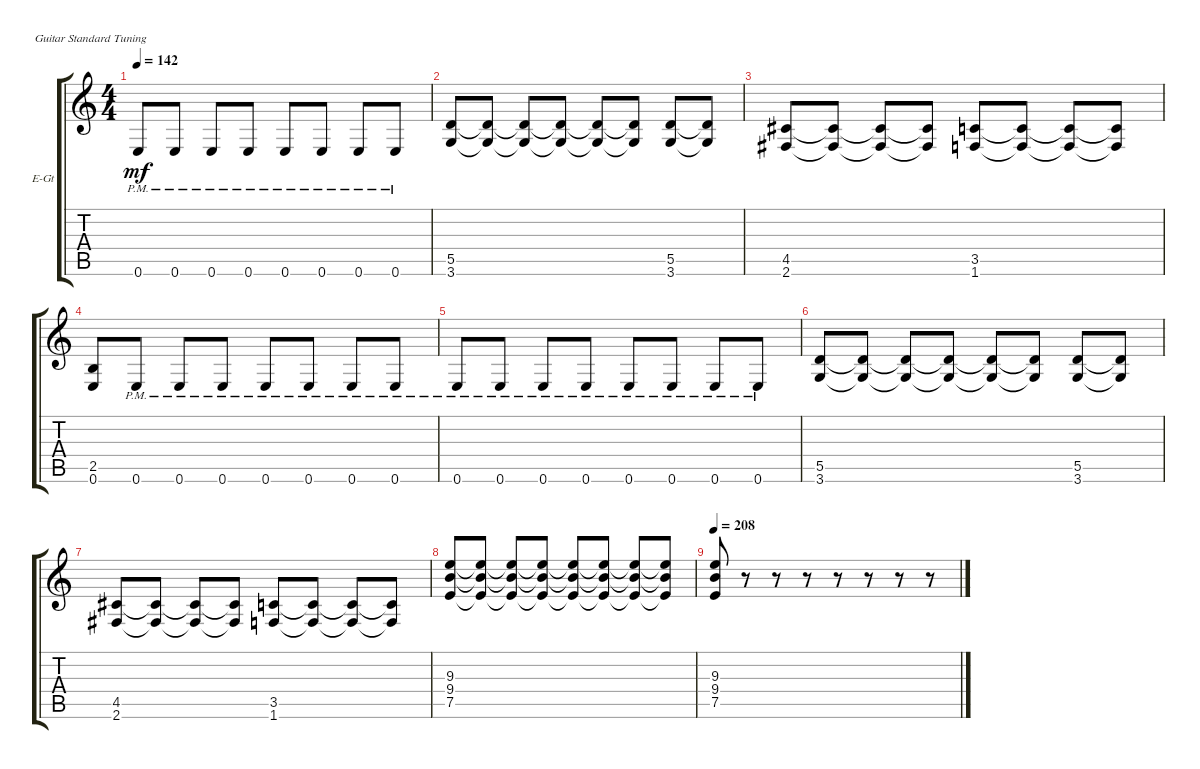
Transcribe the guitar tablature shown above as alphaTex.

\defaultSystemsLayout 4
\bracketExtendMode groupsimilarinstruments
\firstSystemTrackNameOrientation horizontal
\otherSystemsTrackNameOrientation horizontal
\track ("Electric Guitar" "E-Gt") {instrument distortionguitar}
\staff {score tabs}
\tuning (E4 B3 G3 D3 A2 E2)
\ts (4 4)
\tempo 142
\clef g2
\ks c
0.6{pm}.8{dy mf} 0.6{pm}.8 0.6{pm}.8 0.6{pm}.8 0.6{pm}.8 0.6{pm}.8 0.6{pm}.8 0.6{pm}.8 |
(3.6 5.5).8 (3.6{t} 5.5{t}).8 (3.6{t} 5.5{t}).8 (3.6{t} 5.5{t}).8 (5.5{t} 3.6{t}).8 (5.5{t} 3.6{t}).8 (3.6 5.5).8 (3.6{t} 5.5{t}).8 |
(2.6 4.5).8 (2.6{t} 4.5{t}).8 (2.6{t} 4.5{t}).8 (2.6{t} 4.5{t}).8 (1.6 3.5).8 (1.6{t} 3.5{t}).8 (1.6{t} 3.5{t}).8 (1.6{t} 3.5{t}).8 |
(0.6 2.5).8 0.6{pm}.8 0.6{pm}.8 0.6{pm}.8 0.6{pm}.8 0.6{pm}.8 0.6{pm}.8 0.6{pm}.8 |
0.6{pm}.8 0.6{pm}.8 0.6{pm}.8 0.6{pm}.8 0.6{pm}.8 0.6{pm}.8 0.6{pm}.8 0.6{pm}.8 |
(3.6 5.5).8 (3.6{t} 5.5{t}).8 (3.6{t} 5.5{t}).8 (3.6{t} 5.5{t}).8 (5.5{t} 3.6{t}).8 (5.5{t} 3.6{t}).8 (3.6 5.5).8 (3.6{t} 5.5{t}).8 |
(2.6 4.5).8 (2.6{t} 4.5{t}).8 (2.6{t} 4.5{t}).8 (2.6{t} 4.5{t}).8 (1.6 3.5).8 (1.6{t} 3.5{t}).8 (1.6{t} 3.5{t}).8 (1.6{t} 3.5{t}).8 |
(7.5 9.4 9.3).8 (7.5{t} 9.4{t} 9.3{t}).8 (7.5{t} 9.4{t} 9.3{t}).8 (7.5{t} 9.4{t} 9.3{t}).8 (7.5{t} 9.4{t} 9.3{t}).8 (7.5{t} 9.4{t} 9.3{t}).8 (7.5{t} 9.4{t} 9.3{t}).8 (7.5{t} 9.4{t} 9.3{t}).8 |
\tempo 208
(7.5 9.4 9.3).8 r.8 r.8 r.8 r.8 r.8 r.8 r.8
